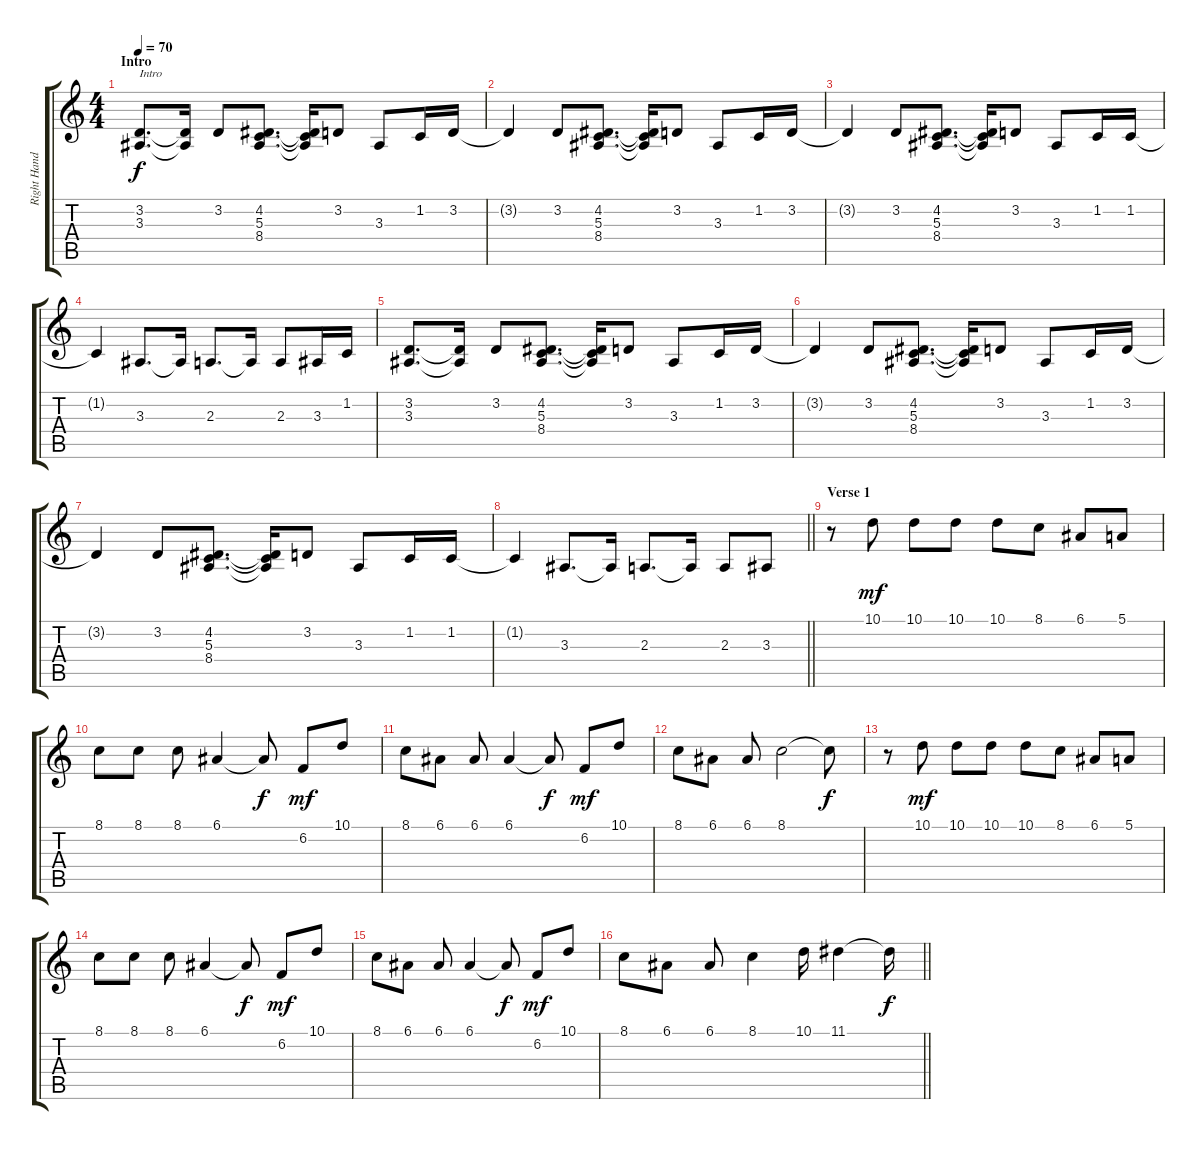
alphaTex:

\track ("Right Hand" "Right Hand") {instrument acousticgrandpiano}
\staff {score tabs}
\tuning (E4 B3 G3 D3 A2 E2) {hide}
\ts (4 4)
\section ("" "Intro")
\tempo 70
\clef g2
\ks c
(3.2 3.3).8{d txt "Intro" dy f instrument acousticgrandpiano} (3.2{t} 3.3{t}).16 3.2.8 (4.2 5.3 8.4).8{d} (4.2{t} 5.3{t} 8.4{t}).16 3.2.8 3.3.8 1.2.16 3.2.16 |
3.2{t}.4 3.2.8 (4.2 5.3 8.4).8{d} (4.2{t} 5.3{t} 8.4{t}).16 3.2.8 3.3.8 1.2.16 3.2.16 |
3.2{t}.4 3.2.8 (4.2 5.3 8.4).8{d} (4.2{t} 5.3{t} 8.4{t}).16 3.2.8 3.3.8 1.2.16 1.2.16 |
1.2{t}.4 3.3.8{d} 3.3{t}.16 2.3.8{d} 2.3{t}.16 2.3.8 3.3.16 1.2.16 |
(3.2 3.3).8{d} (3.2{t} 3.3{t}).16 3.2.8 (4.2 5.3 8.4).8{d} (4.2{t} 5.3{t} 8.4{t}).16 3.2.8 3.3.8 1.2.16 3.2.16 |
3.2{t}.4 3.2.8 (4.2 5.3 8.4).8{d} (4.2{t} 5.3{t} 8.4{t}).16 3.2.8 3.3.8 1.2.16 3.2.16 |
3.2{t}.4 3.2.8 (4.2 5.3 8.4).8{d} (4.2{t} 5.3{t} 8.4{t}).16 3.2.8 3.3.8 1.2.16 1.2.16 |
\barLineRight lightlight
1.2{t}.4 3.3.8{d} 3.3{t}.16 2.3.8{d} 2.3{t}.16 2.3.8 3.3.8 |
\section ("" "Verse 1")
r.8 10.1.8{dy mf} 10.1.8 10.1.8 10.1.8 8.1.8 6.1.8 5.1.8 |
8.1.8 8.1.8 8.1.8 6.1.4 6.1{t}.8{dy f} 6.2.8{dy mf} 10.1.8 |
8.1.8 6.1.8 6.1.8 6.1.4 6.1{t}.8{dy f} 6.2.8{dy mf} 10.1.8 |
8.1.8 6.1.8 6.1.8 8.1.2 8.1{t}.8{dy f} |
r.8 10.1.8{dy mf} 10.1.8 10.1.8 10.1.8 8.1.8 6.1.8 5.1.8 |
8.1.8 8.1.8 8.1.8 6.1.4 6.1{t}.8{dy f} 6.2.8{dy mf} 10.1.8 |
8.1.8 6.1.8 6.1.8 6.1.4 6.1{t}.8{dy f} 6.2.8{dy mf} 10.1.8 |
\barLineRight lightlight
8.1.8 6.1.8 6.1.8 8.1.4 10.1.16 11.1.4 11.1{t}.16{dy f}
